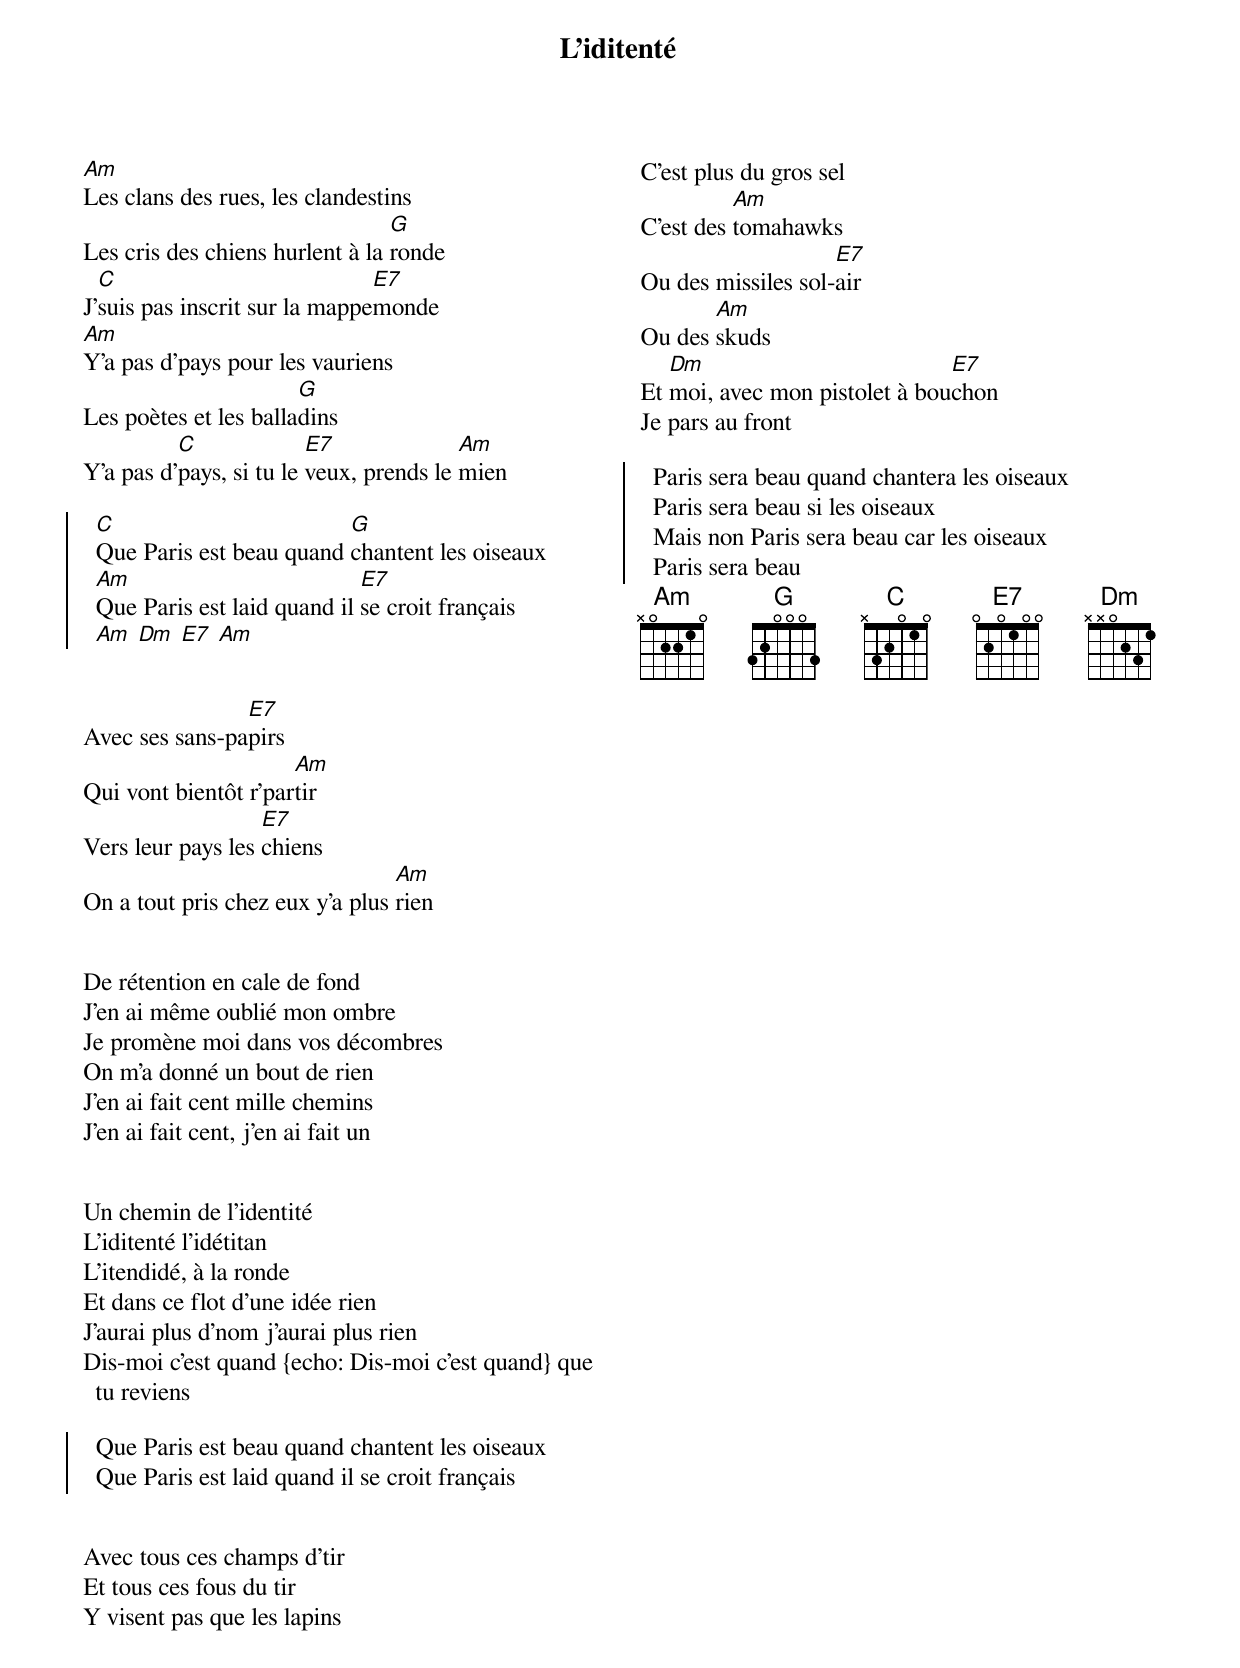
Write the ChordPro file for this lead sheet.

{title: L'iditenté}
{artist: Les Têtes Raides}
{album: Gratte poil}
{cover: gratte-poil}
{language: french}
{columns: 2}
{define: Am frets X 0 2 2 1 0}
{define: G frets 3 2 0 0 0 3}
{define: C frets X 3 2 0 1 0}
{define: E7 frets 0 2 0 1 0 0}
{define: Dm frets X X 0 2 3 1}


[Am]Les clans des rues, les clandestins
Les cris des chiens hurlent à la [G]ronde
J'[C]suis pas inscrit sur la mappe[E7]monde
[Am]Y'a pas d'pays pour les vauriens
Les poètes et les balla[G]dins
Y'a pas d'[C]pays, si tu le [E7]veux, prends le [Am]mien

{start_of_chorus}
  [C]Que Paris est beau quand [G]chantent les oiseaux
  [Am]Que Paris est laid quand il [E7]se croit français
  [Am] [Dm] [E7] [Am]
{end_of_chorus}


Avec ses sans-pa[E7]pirs
Qui vont bientôt r'par[Am]tir
Vers leur pays les [E7]chiens
On a tout pris chez eux y'a plus [Am]rien


De rétention en cale de fond
J'en ai même oublié mon ombre
Je promène moi dans vos décombres
On m'a donné un bout de rien
J'en ai fait cent mille chemins
J'en ai fait cent, j'en ai fait un


Un chemin de l'identité
L'iditenté l'idétitan
L'itendidé, à la ronde
Et dans ce flot d'une idée rien
J'aurai plus d'nom j'aurai plus rien
Dis-moi c'est quand {echo: Dis-moi c'est quand} que tu reviens

{start_of_chorus}
  Que Paris est beau quand chantent les oiseaux
  Que Paris est laid quand il se croit français
{end_of_chorus}


Avec tous ces champs d'tir
Et tous ces fous du tir
Y visent pas que les lapins
C'est plus du gros sel
C'est des [Am]tomahawks
Ou des missiles sol-[E7]air
Ou des [Am]skuds
Et [Dm]moi, avec mon pistolet à bou[E7]chon
Je pars au front

{start_of_chorus}
  Paris sera beau quand chantera les oiseaux
  Paris sera beau si les oiseaux
  Mais non Paris sera beau car les oiseaux
  Paris sera beau
{end_of_chorus}
